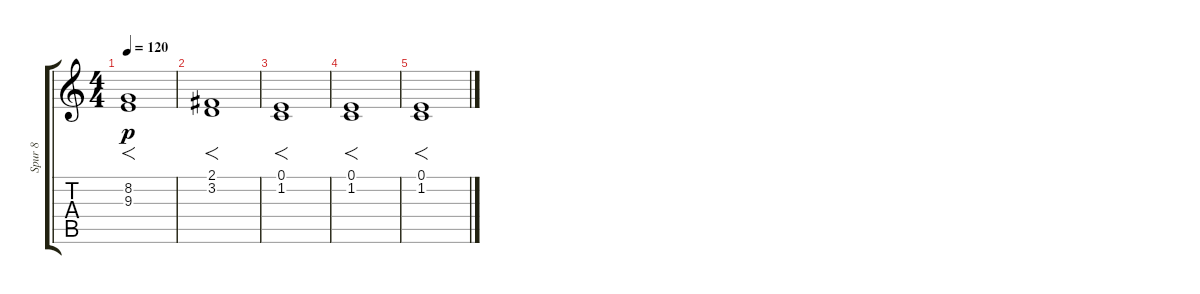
\track ("Spur 8" "Spur 8") {instrument lead6voice}
\staff {score tabs}
\tuning (E4 B3 G3 D3 A2 E2) {hide}
\ts (4 4)
\tempo 120
\clef g2
\ks c
(8.2 9.3).1{f dy p instrument lead6voice} |
(2.1 3.2).1{f} |
(0.1 1.2).1{f} |
(0.1 1.2).1{f} |
(0.1 1.2).1{f}
